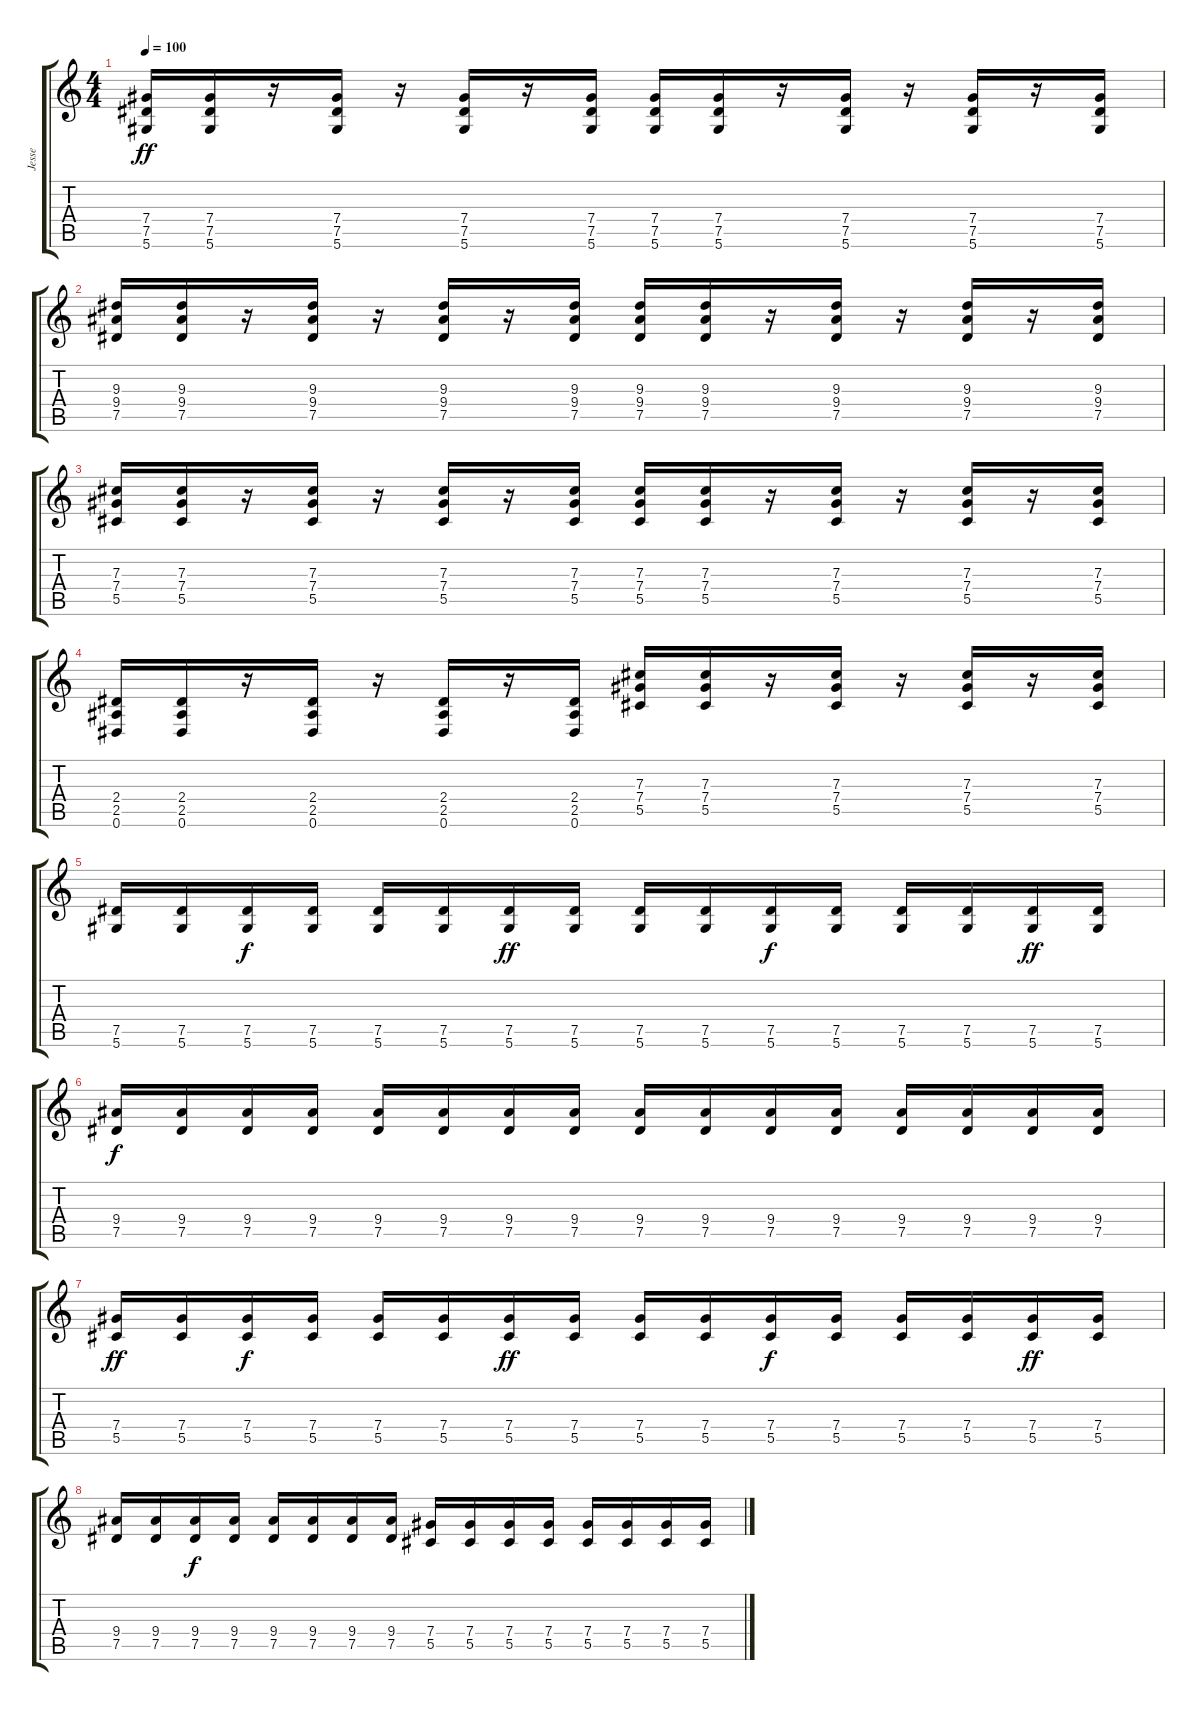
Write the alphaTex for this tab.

\track ("Jesse" "Jesse") {instrument distortionguitar}
\staff {score tabs}
\tuning (Eb4 Bb3 Gb3 Db3 Ab2 Eb2) {hide}
\ts (4 4)
\tempo 100
\clef g2
\ks c
(7.4 7.5 5.6).16{dy ff} (7.4 7.5 5.6).16 r.16 (7.4 7.5 5.6).16 r.16 (7.4 7.5 5.6).16 r.16 (7.4 7.5 5.6).16 (7.4 7.5 5.6).16 (7.4 7.5 5.6).16 r.16 (7.4 7.5 5.6).16 r.16 (7.4 7.5 5.6).16 r.16 (7.4 7.5 5.6).16 |
(9.3 9.4 7.5).16 (9.3 9.4 7.5).16 r.16 (9.3 9.4 7.5).16 r.16 (9.3 9.4 7.5).16 r.16 (9.3 9.4 7.5).16 (9.3 9.4 7.5).16 (9.3 9.4 7.5).16 r.16 (9.3 9.4 7.5).16 r.16 (9.3 9.4 7.5).16 r.16 (9.3 9.4 7.5).16 |
(7.3 7.4 5.5).16 (7.3 7.4 5.5).16 r.16 (7.3 7.4 5.5).16 r.16 (7.3 7.4 5.5).16 r.16 (7.3 7.4 5.5).16 (7.3 7.4 5.5).16 (7.3 7.4 5.5).16 r.16 (7.3 7.4 5.5).16 r.16 (7.3 7.4 5.5).16 r.16 (7.3 7.4 5.5).16 |
(2.4 2.5 0.6).16 (2.4 2.5 0.6).16 r.16 (2.4 2.5 0.6).16 r.16 (2.4 2.5 0.6).16 r.16 (2.4 2.5 0.6).16 (7.3 7.4 5.5).16 (7.3 7.4 5.5).16 r.16 (7.3 7.4 5.5).16 r.16 (7.3 7.4 5.5).16 r.16 (7.3 7.4 5.5).16 |
(7.5 5.6).16{instrument electricguitarmuted} (7.5 5.6).16 (7.5 5.6).16{dy f} (7.5 5.6).16 (7.5 5.6).16 (7.5 5.6).16 (7.5 5.6).16{dy ff} (7.5 5.6).16 (7.5 5.6).16 (7.5 5.6).16 (7.5 5.6).16{dy f} (7.5 5.6).16 (7.5 5.6).16 (7.5 5.6).16 (7.5 5.6).16{dy ff} (7.5 5.6).16 |
(9.4 7.5).16{dy f} (9.4 7.5).16 (9.4 7.5).16 (9.4 7.5).16 (9.4 7.5).16 (9.4 7.5).16 (9.4 7.5).16 (9.4 7.5).16 (9.4 7.5).16 (9.4 7.5).16 (9.4 7.5).16 (9.4 7.5).16 (9.4 7.5).16 (9.4 7.5).16 (9.4 7.5).16 (9.4 7.5).16 |
(7.4 5.5).16{dy ff} (7.4 5.5).16 (7.4 5.5).16{dy f} (7.4 5.5).16 (7.4 5.5).16 (7.4 5.5).16 (7.4 5.5).16{dy ff} (7.4 5.5).16 (7.4 5.5).16 (7.4 5.5).16 (7.4 5.5).16{dy f} (7.4 5.5).16 (7.4 5.5).16 (7.4 5.5).16 (7.4 5.5).16{dy ff} (7.4 5.5).16 |
(9.4 7.5).16 (9.4 7.5).16 (9.4 7.5).16{dy f} (9.4 7.5).16 (9.4 7.5).16 (9.4 7.5).16 (9.4 7.5).16 (9.4 7.5).16 (7.4 5.5).16 (7.4 5.5).16 (7.4 5.5).16 (7.4 5.5).16 (7.4 5.5).16 (7.4 5.5).16 (7.4 5.5).16 (7.4 5.5).16
